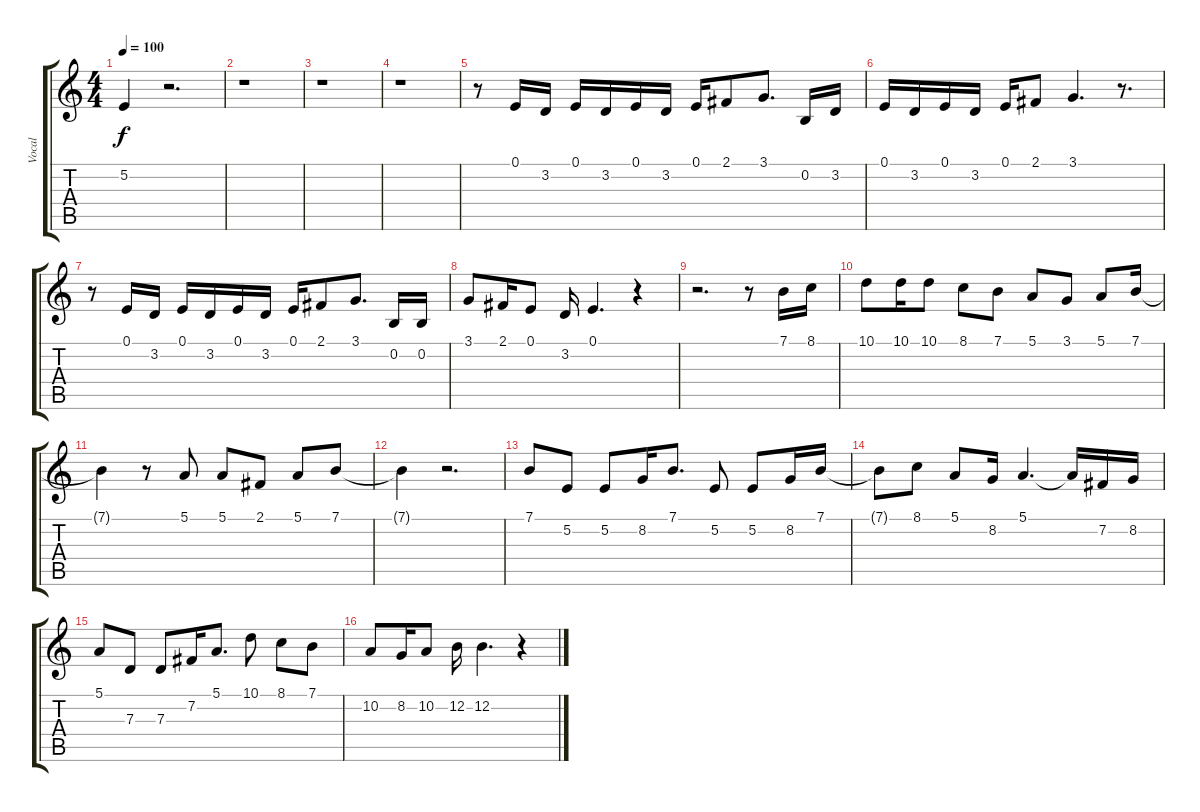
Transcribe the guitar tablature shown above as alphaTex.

\track ("Vocal" "Vocal") {instrument acousticgrandpiano}
\staff {score tabs}
\tuning (E4 B3 G3 D3 A2 E2) {hide}
\ts (4 4)
\tempo 100
\clef g2
\ks c
5.2{t}.4{dy f} r.2{d} |
r.1 |
r.1 |
r.1 |
r.8 0.1.16 3.2.16 0.1.16 3.2.16 0.1.16 3.2.16 0.1.16 2.1.8 3.1.8{d} 0.2.16 3.2.16 |
0.1.16 3.2.16 0.1.16 3.2.16 0.1.16 2.1.8 3.1.4{d} r.8{d} |
r.8 0.1.16 3.2.16 0.1.16 3.2.16 0.1.16 3.2.16 0.1.16 2.1.8 3.1.8{d} 0.2.16 0.2.16 |
3.1.8 2.1.16 0.1.8 3.2.16 0.1.4{d} r.4 |
r.2{d} r.8 7.1.16 8.1.16 |
10.1.8 10.1.16 10.1.8 8.1.8 7.1.8 5.1.8 3.1.8 5.1.8 7.1.16 |
7.1{t}.4 r.8 5.1.8 5.1.8 2.1.8 5.1.8 7.1.8 |
7.1{t}.4 r.2{d} |
7.1.8 5.2.8 5.2.8 8.2.16 7.1.8{d} 5.2.8 5.2.8 8.2.16 7.1.16 |
7.1{t}.8 8.1.8 5.1.8 8.2.16 5.1.4{d} 5.1{t}.16 7.2.16 8.2.16 |
5.1.8 7.3.8 7.3.8 7.2.16 5.1.8{d} 10.1.8 8.1.8 7.1.8 |
10.2.8 8.2.16 10.2.8 12.2.16 12.2.4{d} r.4
